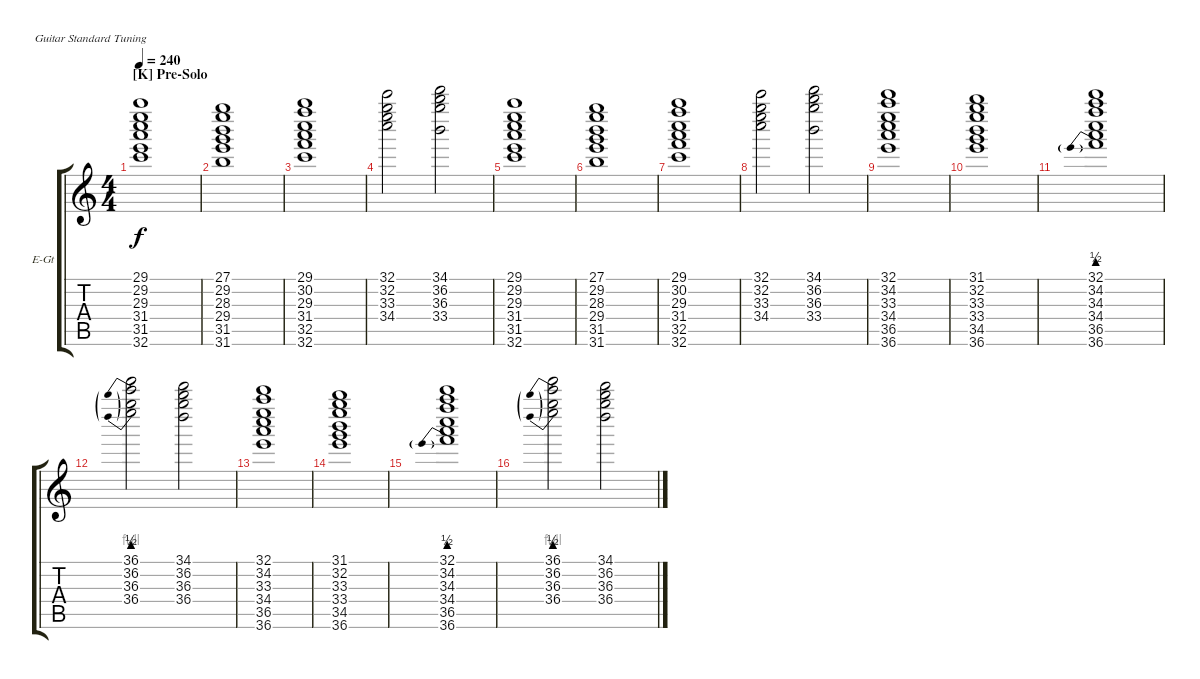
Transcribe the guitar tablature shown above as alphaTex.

\defaultSystemsLayout 4
\bracketExtendMode groupsimilarinstruments
\firstSystemTrackNameOrientation horizontal
\otherSystemsTrackNameOrientation horizontal
\track ("Synth II" "E-Gt") {instrument distortionguitar}
\staff {score tabs}
\tuning (E4 B3 G3 D3 A2 E2)
\ts (4 4)
\section ("K" "Pre-Solo")
\tempo 240
\clef g2
\scale
0.333333
\ks c
(29.1 29.2 29.3 31.4 31.5 32.6).1{dy f} |
\scale
0.333333 (27.1 29.2 28.3 29.4 31.5 31.6).1 |
\scale
0.333333 (29.1 30.2 29.3 31.4 32.5 32.6).1 |
\scale
0.333333 (32.1 32.2 33.3 34.4).2 (34.1 36.2 36.3 33.4).2 |
\scale
0.333333 (29.1 29.2 29.3 31.4 31.5 32.6).1 |
\scale
0.333333 (27.1 29.2 28.3 29.4 31.5 31.6).1 |
\scale
0.333333 (29.1 30.2 29.3 31.4 32.5 32.6).1 |
\scale
0.333333 (32.1 32.2 33.3 34.4).2 (34.1 36.2 36.3 33.4).2 |
\scale
0.333333 (32.1 34.2 33.3 36.6 36.5 34.4).1 |
\scale
0.333333 (31.1 32.2 33.3 33.4 34.5 36.6).1 |
\scale
0.333333 (34.3 34.2 32.1 34.4 36.5 36.6{be (prebend 0 2 60 2)}).1 |
\scale
0.333333 (36.1 36.2{be (prebend 0 2 60 2)} 36.3 36.4{be (prebend 0 4 60 4)}).2 (34.1 36.2 36.3 36.4).2 |
\scale
0.333333 (32.1 34.2 33.3 36.6 36.5 34.4).1 |
\scale
0.333333 (31.1 32.2 33.3 33.4 34.5 36.6).1 |
\scale
0.333333 (34.3 34.2 32.1 34.4 36.5 36.6{be (prebend 0 2 60 2)}).1 |
\scale
0.333333 (36.1 36.2{be (prebend 0 2 60 2)} 36.3 36.4{be (prebend 0 4 60 4)}).2 (34.1 36.2 36.3 36.4).2
